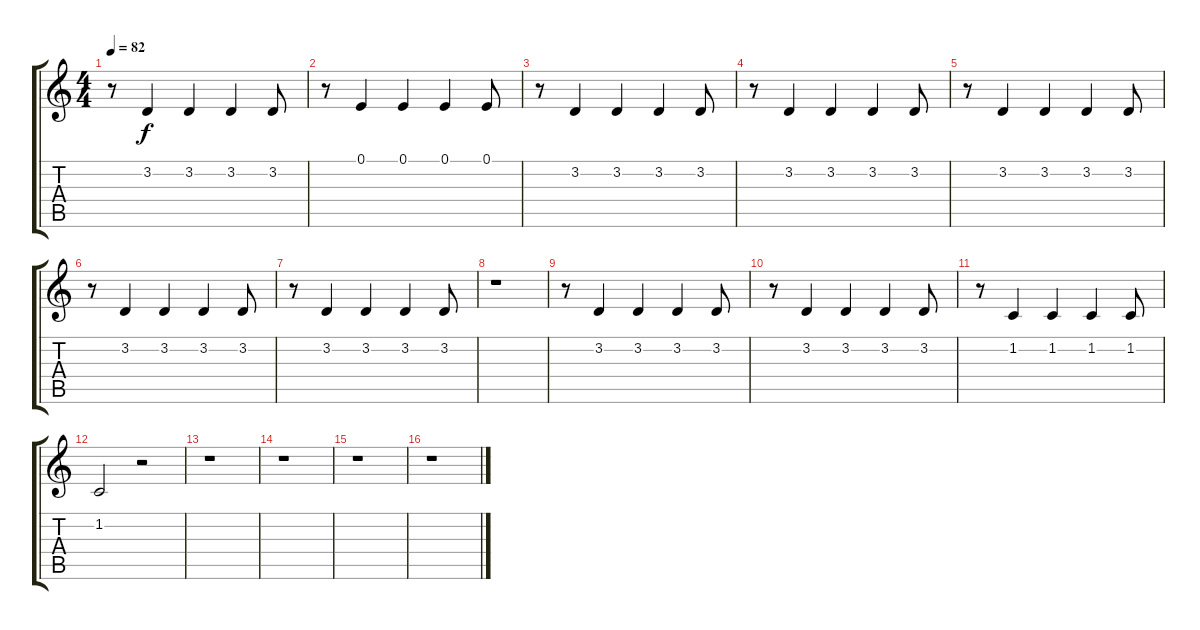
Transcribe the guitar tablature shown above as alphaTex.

\track "" {instrument orchestralharp}
\staff {score tabs}
\tuning (E4 B3 G3 D3 A2 E2) {hide}
\ts (4 4)
\tempo 82
\clef g2
\ks c
r.8{dy f} 3.2.4 3.2.4 3.2.4 3.2.8 |
r.8 0.1.4 0.1.4 0.1.4 0.1.8 |
r.8 3.2.4 3.2.4 3.2.4 3.2.8 |
r.8 3.2.4 3.2.4 3.2.4 3.2.8 |
r.8 3.2.4 3.2.4 3.2.4 3.2.8 |
r.8 3.2.4 3.2.4 3.2.4 3.2.8 |
r.8 3.2.4 3.2.4 3.2.4 3.2.8 |
r.1 |
r.8 3.2.4 3.2.4 3.2.4 3.2.8 |
r.8 3.2.4 3.2.4 3.2.4 3.2.8 |
r.8 1.2.4 1.2.4 1.2.4 1.2.8 |
1.2.2 r.2 |
r.1 |
r.1 |
r.1 |
r.1
